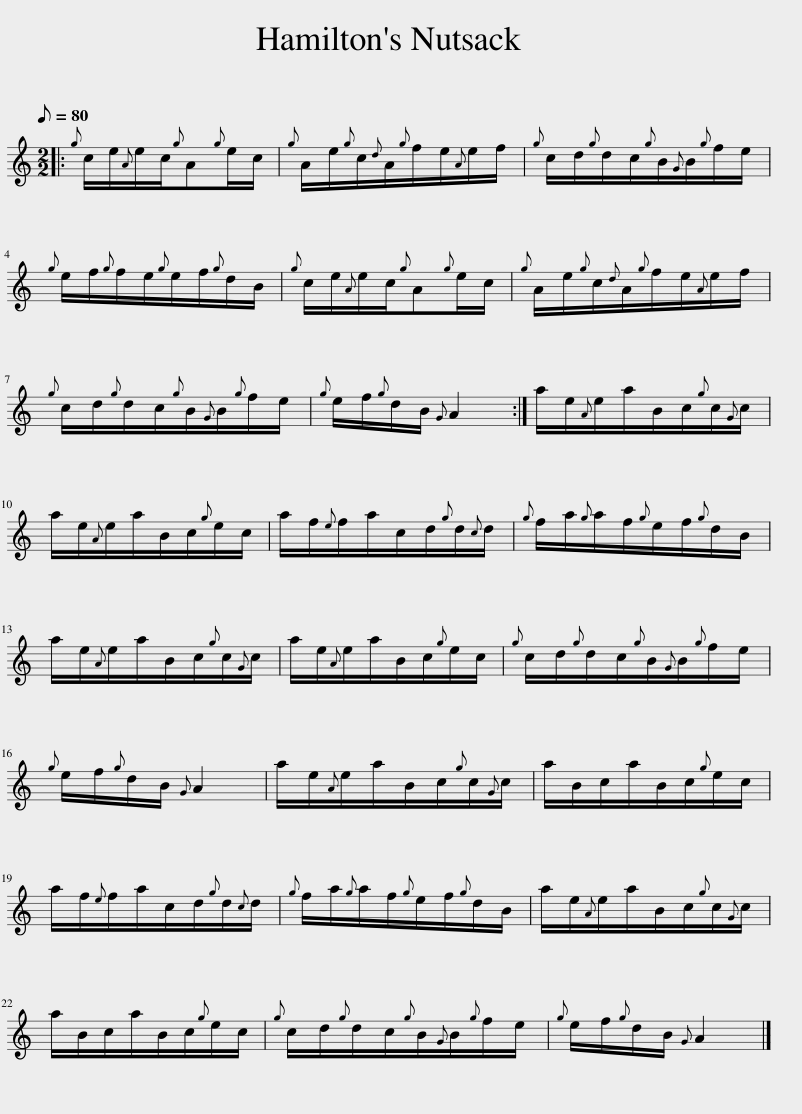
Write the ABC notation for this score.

X:1
L:1/8
Q:1/8=80
M:2/2
I:linebreak $
K:C
V:1 treble
V:1
|:{g} c/e/{A}e/c/{g}A{g}e/c/ |{g} A/e/{g}c/{d}A/{g}f/e/{A}e/f/ |{g} c/d/{g}d/c/{g}B/{G}B/{g}f/e/ |${g} e/f/{g}f/e/{g}e/f/{g}d/B/ |{g} c/e/{A}e/c/{g}A{g}e/c/ | %5
{g} A/e/{g}c/{d}A/{g}f/e/{A}e/f/ |${g} c/d/{g}d/c/{g}B/{G}B/{g}f/e/ |{g} e/f/{g}d/B/{G} A2 :| a/e/{A}e/a/B/c/{g}c/{G}c/ |$ a/e/{A}e/a/B/c/{g}e/c/ | %10
 a/f/{e}f/a/c/d/{g}d/{c}d/ |{g} f/a/{g}a/f/{g}e/f/{g}d/B/ |$ a/e/{A}e/a/B/c/{g}c/{G}c/ | a/e/{A}e/a/B/c/{g}e/c/ |{g} c/d/{g}d/c/{g}B/{G}B/{g}f/e/ |$ %15
{g} e/f/{g}d/B/{G} A2 | a/e/{A}e/a/B/c/{g}c/{G}c/ | a/B/c/a/B/c/{g}e/c/ |$ a/f/{e}f/a/c/d/{g}d/{c}d/ |{g} f/a/{g}a/f/{g}e/f/{g}d/B/ | %20
 a/e/{A}e/a/B/c/{g}c/{G}c/ |$ a/B/c/a/B/c/{g}e/c/ |{g} c/d/{g}d/c/{g}B/{G}B/{g}f/e/ |{g} e/f/{g}d/B/{G} A2 |] %24
